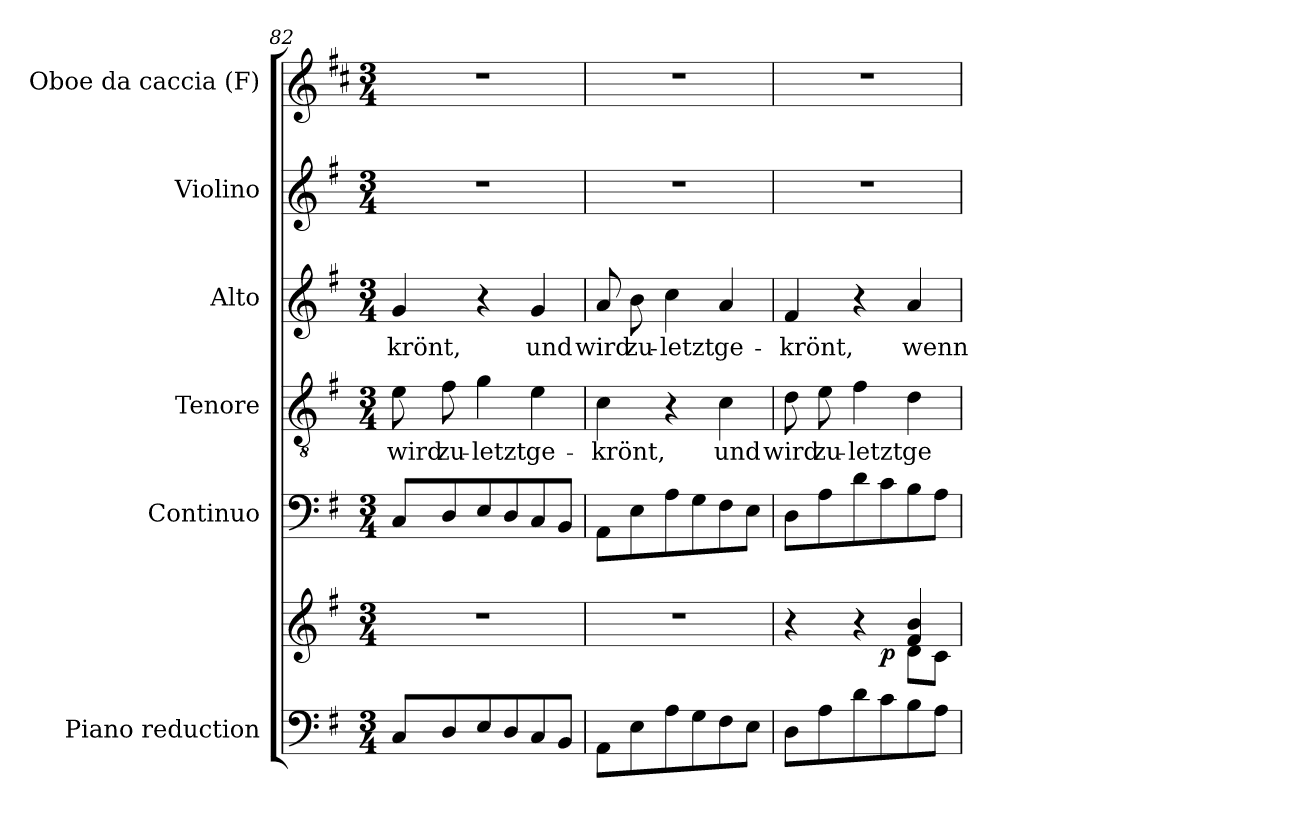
**kern	**kern	**dynam	**kern	**kern	**text	**kern	**text	**kern	**kern
*part6	*part6	*part6	*part5	*part4	*part4	*part3	*part3	*part2	*part1
*staff7	*staff6	*staff6/7	*staff5	*staff4	*staff4	*staff3	*staff3	*staff2	*staff1
*I"Piano reduction	*	*	*I"Continuo	*I"Tenore	*	*I"Alto	*	*I"Violino	*I"Oboe da caccia (F)
*I'Pno	*	*	*	*	*	*	*	*I'Vln	*
!!LO:PB:g=z
*clefF4	*clefG2	*	*clefF4	*clefGv2	*	*clefG2	*	*clefG2	*clefG2
*	*	*	*	*	*	*	*	*	*ITrd4c7
*k[f#]	*k[f#]	*	*k[f#]	*k[f#]	*	*k[f#]	*	*k[f#]	*k[f#]
*M3/4	*M3/4	*	*M3/4	*M3/4	*	*M3/4	*	*M3/4	*M3/4
=82	=82	=82	=82	=82	=82	=82	=82	=82	=82
!	!	!	!	!	!LO:LY:b	!	!LO:LY:b	!	!
8C/L	2.r	.	8C/L	8e\	wird	4g/	krönt,	2.r	2.r
!	!	!	!	!	!LO:LY:b	!	!	!	!
8D/	.	.	8D/	8f#\	zu-	.	.	.	.
!	!	!	!	!	!LO:LY:b	!	!	!	!
8E/	.	.	8E/	4g\	letzt	4r	.	.	.
8D/	.	.	8D/	.	.	.	.	.	.
!	!	!	!	!	!LO:LY:b	!	!LO:LY:b	!	!
8C/	.	.	8C/	4e\	ge-	4g/	und	.	.
8BB/J	.	.	8BB/J	.	.	.	.	.	.
=83	=83	=83	=83	=83	=83	=83	=83	=83	=83
!	!	!	!	!	!LO:LY:b	!	!LO:LY:b	!	!
8AA\L	2.r	.	8AA\L	4c\	krönt,	8a/	wird	2.r	2.r
!	!	!	!	!	!	!	!LO:LY:b	!	!
8E\	.	.	8E\	.	.	8b\	zu-	.	.
!	!	!	!	!	!	!	!LO:LY:b	!	!
8A\	.	.	8A\	4r	.	4cc\	letzt	.	.
8G\	.	.	8G\	.	.	.	.	.	.
!	!	!	!	!	!LO:LY:b	!	!LO:LY:b	!	!
8F#\	.	.	8F#\	4c\	und	4a/	ge-	.	.
8E\J	.	.	8E\J	.	.	.	.	.	.
=84	=84	=84	=84	=84	=84	=84	=84	=84	=84
*	*^	*	*	*	*	*	*	*	*
!	!	!	!	!	!	!LO:LY:b	!	!LO:LY:b	!	!
*	*	*^	*	*	*	*	*	*	*	*
8D\L	4r	4ryy	4.ryy	.	8D\L	8d\	wird	4f#/	krönt,	2.r	2.r
!	!	!	!	!	!	!	!LO:LY:b	!	!	!	!
8A\	.	.	.	.	8A\	8e\	zu-	.	.	.	.
!	!	!	!	!	!	!	!LO:LY:b	!	!	!	!
8d\	4r	4ryy	.	.	8d\	4f#\	letzt	4r	.	.	.
!	!	!	!	!LO:DY:b	!	!	!	!	!	!	!
8c\	.	.	4.ryy	p	8c\	.	.	.	.	.	.
!	!	!	!	!	!	!	!LO:LY:b	!	!LO:LY:b	!	!
8B\	4f#/ 4b/	8d\L	.	.	8B\	4d\	ge-	4a/	wenn	.	.
8A\J	.	8c\J	.	.	8A\J	.	.	.	.	.	.
*	*v	*v	*v	*	*	*	*	*	*	*	*
=	=	=	=	=	=	=	=	=	=
*-	*-	*-	*-	*-	*-	*-	*-	*-	*-
